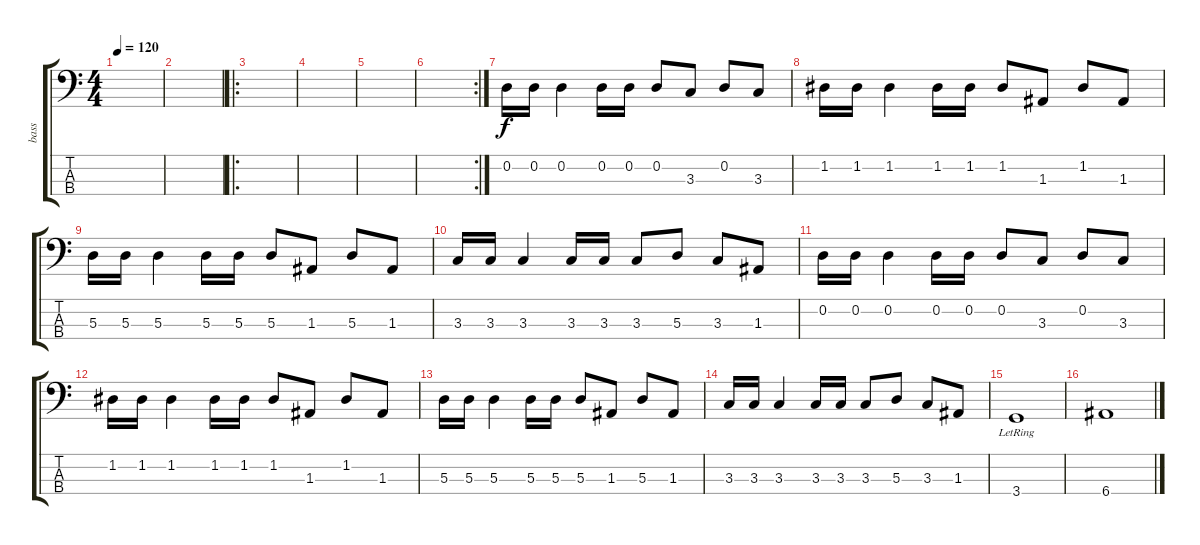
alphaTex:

\track ("bass" "bass") {instrument electricbassfinger}
\staff {score tabs}
\tuning (G2 D2 A1 E1) {hide}
\ts (4 4)
\tempo 120
\clef f4
\ks c
|
|
\ro
|
|
|
\rc 2
|
0.2.16 0.2.16 0.2.4 0.2.16 0.2.16 0.2.8 3.3.8 0.2.8 3.3.8 |
1.2.16 1.2.16 1.2.4 1.2.16 1.2.16 1.2.8 1.3.8 1.2.8 1.3.8 |
5.3.16 5.3.16 5.3.4 5.3.16 5.3.16 5.3.8 1.3.8 5.3.8 1.3.8 |
3.3.16 3.3.16 3.3.4 3.3.16 3.3.16 3.3.8 5.3.8 3.3.8 1.3.8 |
0.2.16 0.2.16 0.2.4 0.2.16 0.2.16 0.2.8 3.3.8 0.2.8 3.3.8 |
1.2.16 1.2.16 1.2.4 1.2.16 1.2.16 1.2.8 1.3.8 1.2.8 1.3.8 |
5.3.16 5.3.16 5.3.4 5.3.16 5.3.16 5.3.8 1.3.8 5.3.8 1.3.8 |
3.3.16 3.3.16 3.3.4 3.3.16 3.3.16 3.3.8 5.3.8 3.3.8 1.3.8 |
3.4{lr}.1 |
6.4.1
